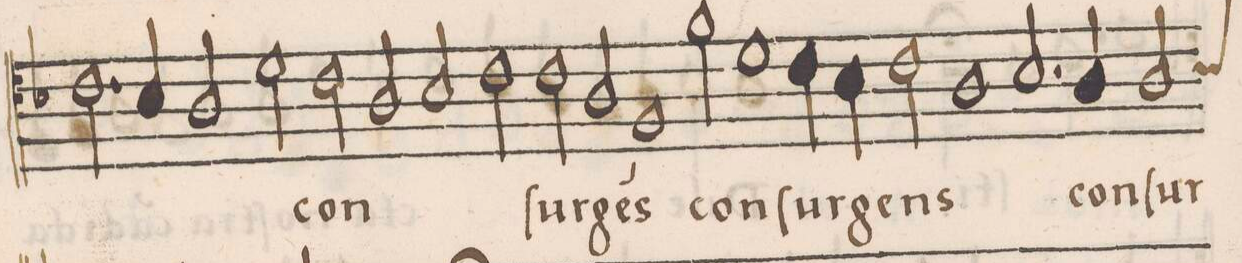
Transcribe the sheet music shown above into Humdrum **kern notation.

**kern	**text
*I"ALTVS	*
*clefC4	*
*k[b-]	*
*met(C)	*
*M2/1	*
2.c\	-ſur-
4B-/	.
=71-	=71-
2A/	-ge(n)s
*	*Xij
2d\	con-
2c\	.
2A/	.
=72-	=72-
2B-/	.
2c\	.
2c\	-ſur-
2A/	-ge(n)s
=73-	=73-
1F	.
2f\	con-
1d\	.
=74-	=74-
4c\	-ſur-
4B-\	.
2c\	-gens
1A\	.
=75-	=75-
2.B-/	.
4A/	con-
*custos:B-	*
2A/	-ſur-
=76-	=76-
*-	*-
